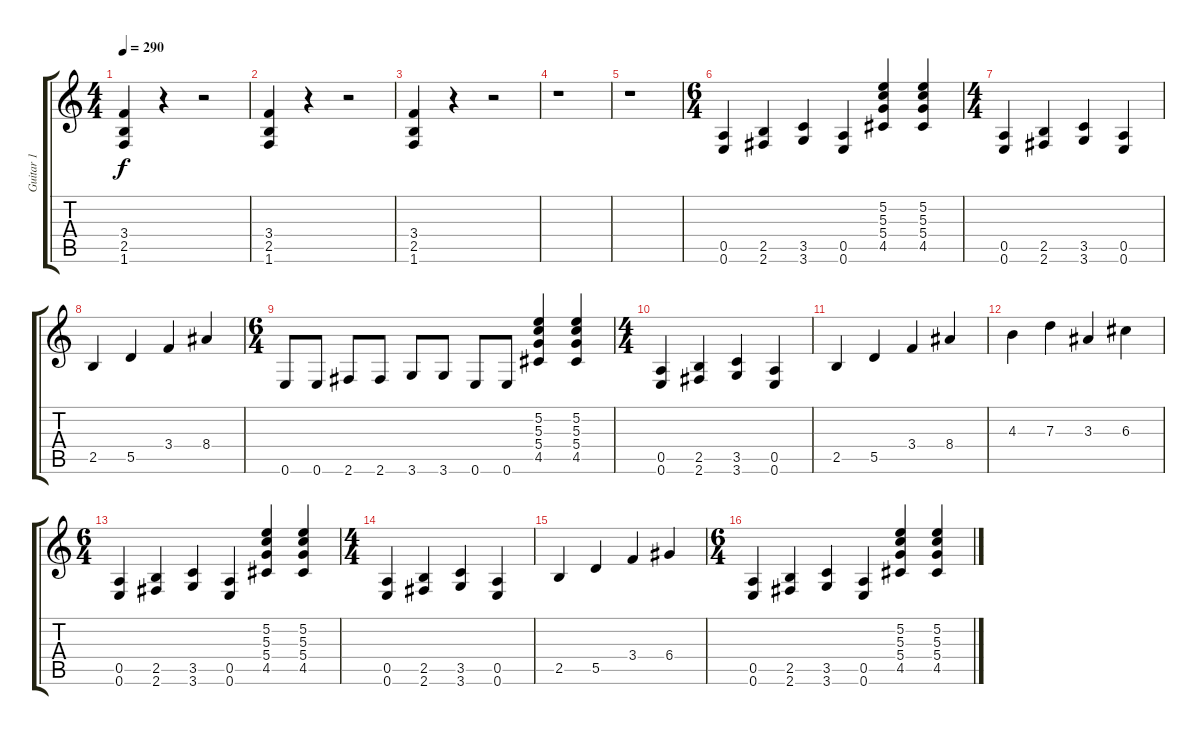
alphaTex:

\track ("Guitar 1" "Guitar 1") {instrument distortionguitar}
\staff {score tabs}
\tuning (E4 B3 G3 D3 A2 E2) {hide}
\ts (4 4)
\tempo 290
\clef g2
\ks c
(3.4 2.5 1.6).4{dy f} r.4 r.2 |
(3.4 2.5 1.6).4 r.4 r.2 |
(3.4 2.5 1.6).4 r.4 r.2 |
r.1 |
r.1 |
\ts (6 4)
(0.5 0.6).4 (2.5 2.6).4 (3.5 3.6).4 (0.5 0.6).4 (5.2 5.3 5.4 4.5).4 (5.2 5.3 5.4 4.5).4 |
\ts (4 4)
(0.5 0.6).4 (2.5 2.6).4 (3.5 3.6).4 (0.5 0.6).4 |
2.5.4 5.5.4 3.4.4 8.4.4 |
\ts (6 4)
0.6.8 0.6.8 2.6.8 2.6.8 3.6.8 3.6.8 0.6.8 0.6.8 (5.2 5.3 5.4 4.5).4 (5.2 5.3 5.4 4.5).4 |
\ts (4 4)
(0.5 0.6).4 (2.5 2.6).4 (3.5 3.6).4 (0.5 0.6).4 |
2.5.4 5.5.4 3.4.4 8.4.4 |
4.3.4 7.3.4 3.3.4 6.3.4 |
\ts (6 4)
(0.5 0.6).4 (2.5 2.6).4 (3.5 3.6).4 (0.5 0.6).4 (5.2 5.3 5.4 4.5).4 (5.2 5.3 5.4 4.5).4 |
\ts (4 4)
(0.5 0.6).4 (2.5 2.6).4 (3.5 3.6).4 (0.5 0.6).4 |
2.5.4 5.5.4 3.4.4 6.4.4 |
\ts (6 4)
(0.5 0.6).4 (2.5 2.6).4 (3.5 3.6).4 (0.5 0.6).4 (5.2 5.3 5.4 4.5).4 (5.2 5.3 5.4 4.5).4
